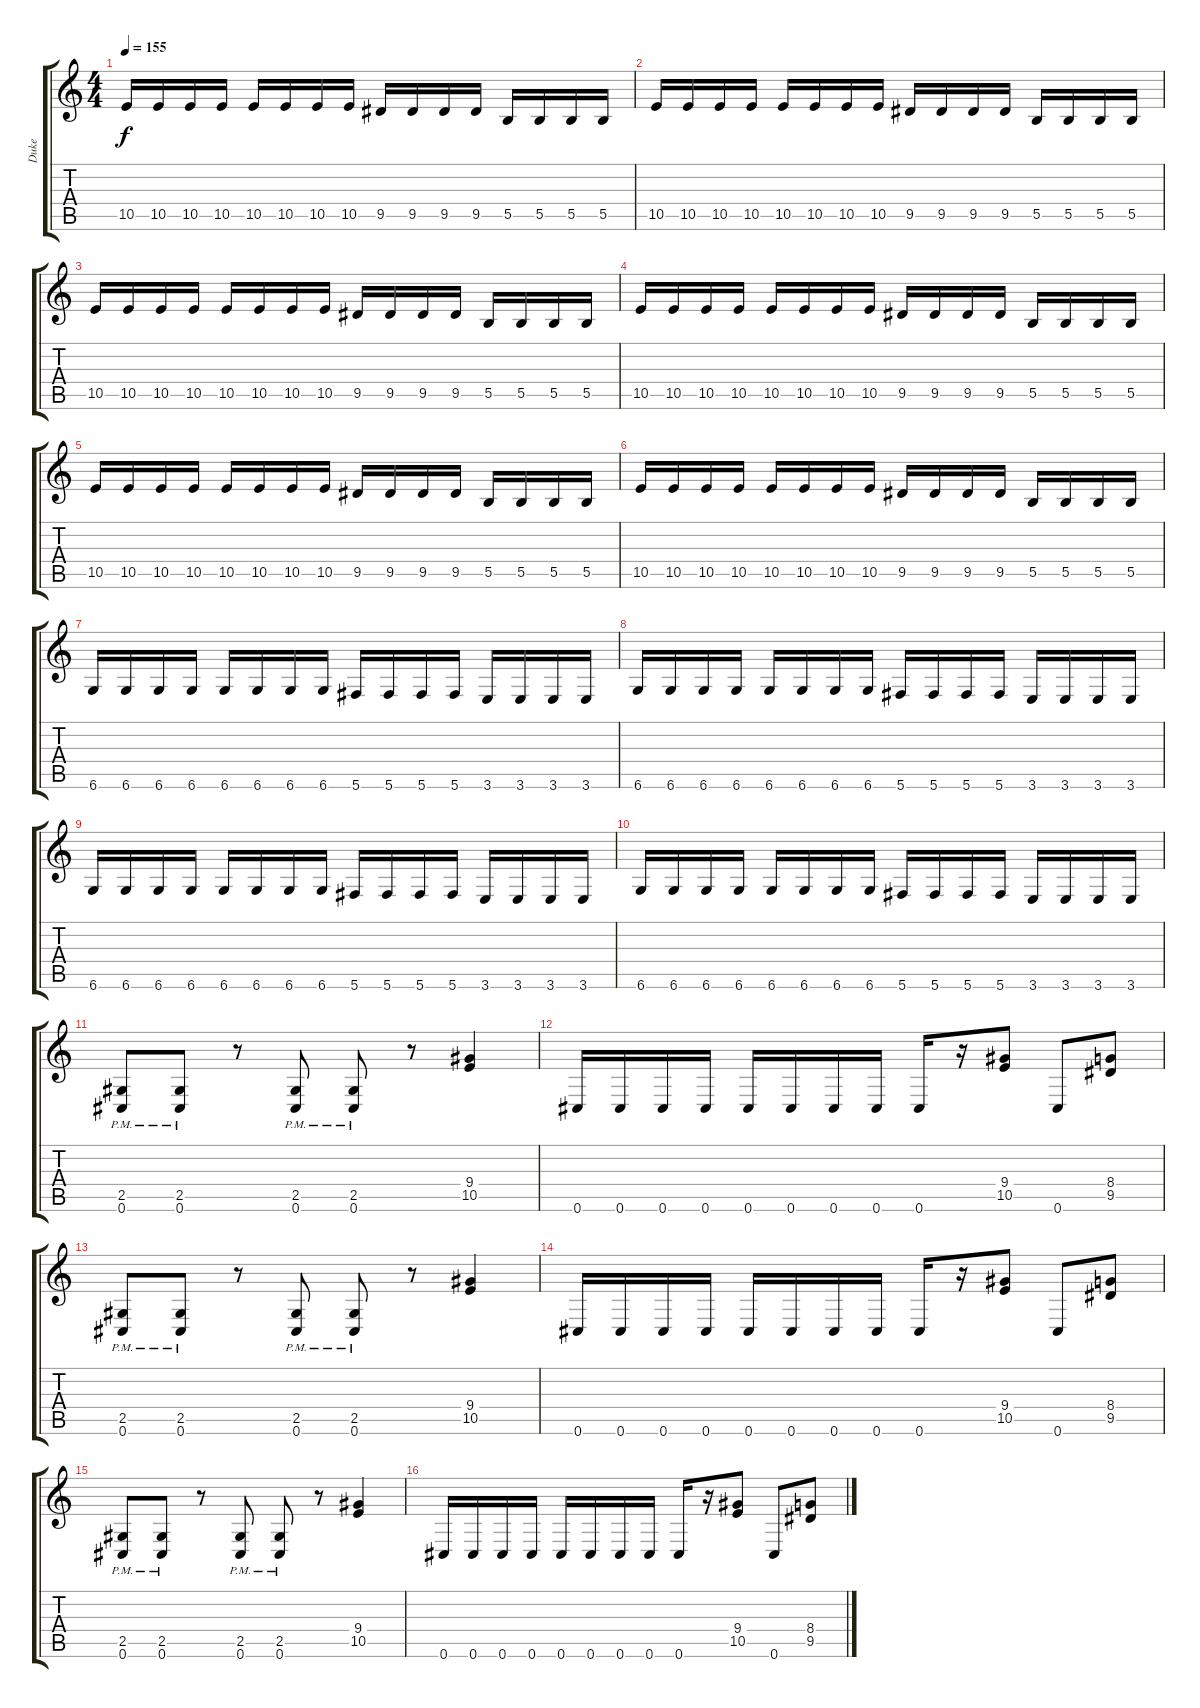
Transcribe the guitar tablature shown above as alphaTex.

\track ("Duke" "Duke") {instrument electricbassfinger}
\staff {score tabs}
\tuning (Db4 Ab3 E3 B2 Gb2 Db2) {hide}
\ts (4 4)
\tempo 155
\clef g2
\ks c
10.5.16{dy f} 10.5.16 10.5.16 10.5.16 10.5.16 10.5.16 10.5.16 10.5.16 9.5.16 9.5.16 9.5.16 9.5.16 5.5.16 5.5.16 5.5.16 5.5.16 |
10.5.16 10.5.16 10.5.16 10.5.16 10.5.16 10.5.16 10.5.16 10.5.16 9.5.16 9.5.16 9.5.16 9.5.16 5.5.16 5.5.16 5.5.16 5.5.16 |
10.5.16 10.5.16 10.5.16 10.5.16 10.5.16 10.5.16 10.5.16 10.5.16 9.5.16 9.5.16 9.5.16 9.5.16 5.5.16 5.5.16 5.5.16 5.5.16 |
10.5.16 10.5.16 10.5.16 10.5.16 10.5.16 10.5.16 10.5.16 10.5.16 9.5.16 9.5.16 9.5.16 9.5.16 5.5.16 5.5.16 5.5.16 5.5.16 |
10.5.16 10.5.16 10.5.16 10.5.16 10.5.16 10.5.16 10.5.16 10.5.16 9.5.16 9.5.16 9.5.16 9.5.16 5.5.16 5.5.16 5.5.16 5.5.16 |
10.5.16 10.5.16 10.5.16 10.5.16 10.5.16 10.5.16 10.5.16 10.5.16 9.5.16 9.5.16 9.5.16 9.5.16 5.5.16 5.5.16 5.5.16 5.5.16 |
6.6.16 6.6.16 6.6.16 6.6.16 6.6.16 6.6.16 6.6.16 6.6.16 5.6.16 5.6.16 5.6.16 5.6.16 3.6.16 3.6.16 3.6.16 3.6.16 |
6.6.16 6.6.16 6.6.16 6.6.16 6.6.16 6.6.16 6.6.16 6.6.16 5.6.16 5.6.16 5.6.16 5.6.16 3.6.16 3.6.16 3.6.16 3.6.16 |
6.6.16 6.6.16 6.6.16 6.6.16 6.6.16 6.6.16 6.6.16 6.6.16 5.6.16 5.6.16 5.6.16 5.6.16 3.6.16 3.6.16 3.6.16 3.6.16 |
6.6.16 6.6.16 6.6.16 6.6.16 6.6.16 6.6.16 6.6.16 6.6.16 5.6.16 5.6.16 5.6.16 5.6.16 3.6.16 3.6.16 3.6.16 3.6.16 |
(2.5{pm} 0.6{pm}).8 (2.5{pm} 0.6{pm}).8 r.8 (2.5{pm} 0.6{pm}).8 (2.5{pm} 0.6{pm}).8 r.8 (9.4 10.5).4 |
0.6.16 0.6.16 0.6.16 0.6.16 0.6.16 0.6.16 0.6.16 0.6.16 0.6.16 r.16 (9.4 10.5).8 0.6.8 (8.4 9.5).8 |
(2.5{pm} 0.6{pm}).8 (2.5{pm} 0.6{pm}).8 r.8 (2.5{pm} 0.6{pm}).8 (2.5{pm} 0.6{pm}).8 r.8 (9.4 10.5).4 |
0.6.16 0.6.16 0.6.16 0.6.16 0.6.16 0.6.16 0.6.16 0.6.16 0.6.16 r.16 (9.4 10.5).8 0.6.8 (8.4 9.5).8 |
(2.5{pm} 0.6{pm}).8 (2.5{pm} 0.6{pm}).8 r.8 (2.5{pm} 0.6{pm}).8 (2.5{pm} 0.6{pm}).8 r.8 (9.4 10.5).4 |
0.6.16 0.6.16 0.6.16 0.6.16 0.6.16 0.6.16 0.6.16 0.6.16 0.6.16 r.16 (9.4 10.5).8 0.6.8 (8.4 9.5).8
